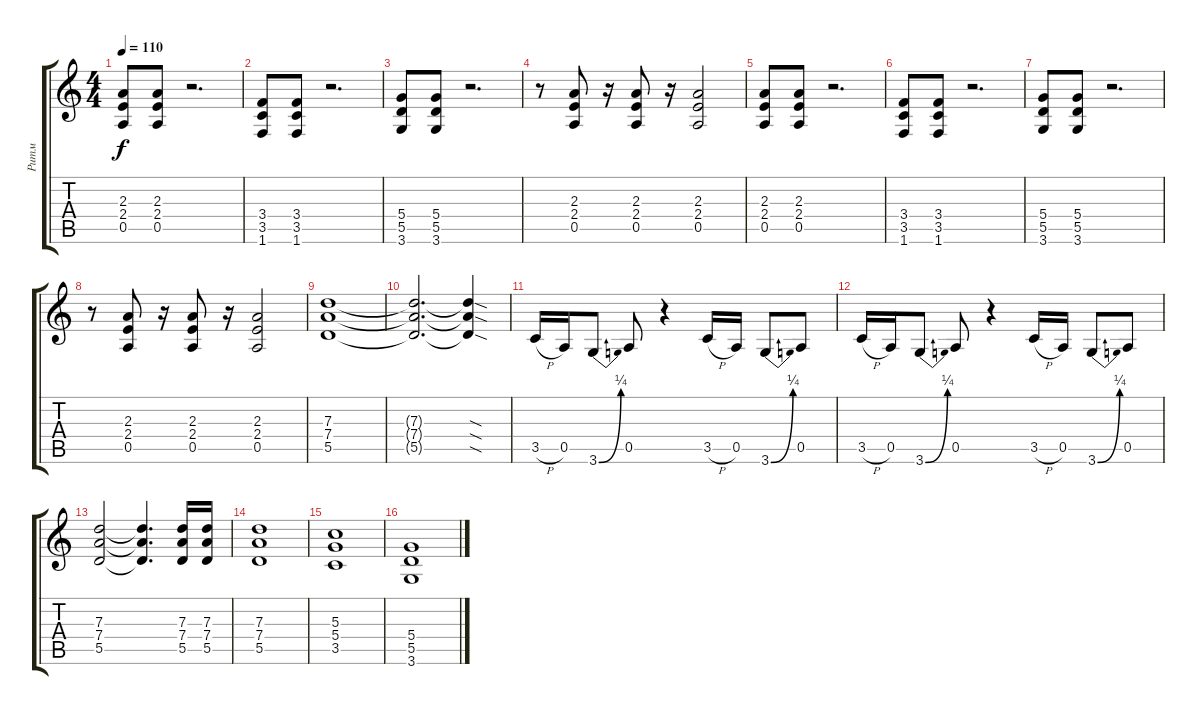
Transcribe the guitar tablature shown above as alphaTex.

\track ("Ритм" "Ритм") {instrument distortionguitar}
\staff {score tabs}
\tuning (E4 B3 G3 D3 A2 E2) {hide}
\ts (4 4)
\tempo 110
\clef g2
\ks c
(2.3 2.4 0.5).8{dy f} (2.3 2.4 0.5).8 r.2{d} |
(3.4 3.5 1.6).8 (3.4 3.5 1.6).8 r.2{d} |
(5.4 5.5 3.6).8 (5.4 5.5 3.6).8 r.2{d} |
r.8 (2.3 2.4 0.5).8 r.16 (2.3 2.4 0.5).8 r.16 (2.3 2.4 0.5).2 |
(2.3 2.4 0.5).8 (2.3 2.4 0.5).8 r.2{d} |
(3.4 3.5 1.6).8 (3.4 3.5 1.6).8 r.2{d} |
(5.4 5.5 3.6).8 (5.4 5.5 3.6).8 r.2{d} |
r.8 (2.3 2.4 0.5).8 r.16 (2.3 2.4 0.5).8 r.16 (2.3 2.4 0.5).2 |
(7.3 7.4 5.5).1 |
(7.3{t} 7.4{t} 5.5{t}).2{d} (7.3{sod t} 7.4{sod t} 5.5{sod t}).4 |
3.5{h}.16 0.5.16 3.6{be (bend 0 0 60 1)}.8 0.5.8 r.4 3.5{h}.16 0.5.16 3.6{be (bend 0 0 60 1)}.8 0.5.8 |
3.5{h}.16 0.5.16 3.6{be (bend 0 0 60 1)}.8 0.5.8 r.4 3.5{h}.16 0.5.16 3.6{be (bend 0 0 60 1)}.8 0.5.8 |
(7.3 7.4 5.5).2 (7.3{t} 7.4{t} 5.5{t}).4{d} (7.3 7.4 5.5).16 (7.3 7.4 5.5).16 |
(7.3 7.4 5.5).1 |
(5.3 5.4 3.5).1 |
(5.4 5.5 3.6).1
